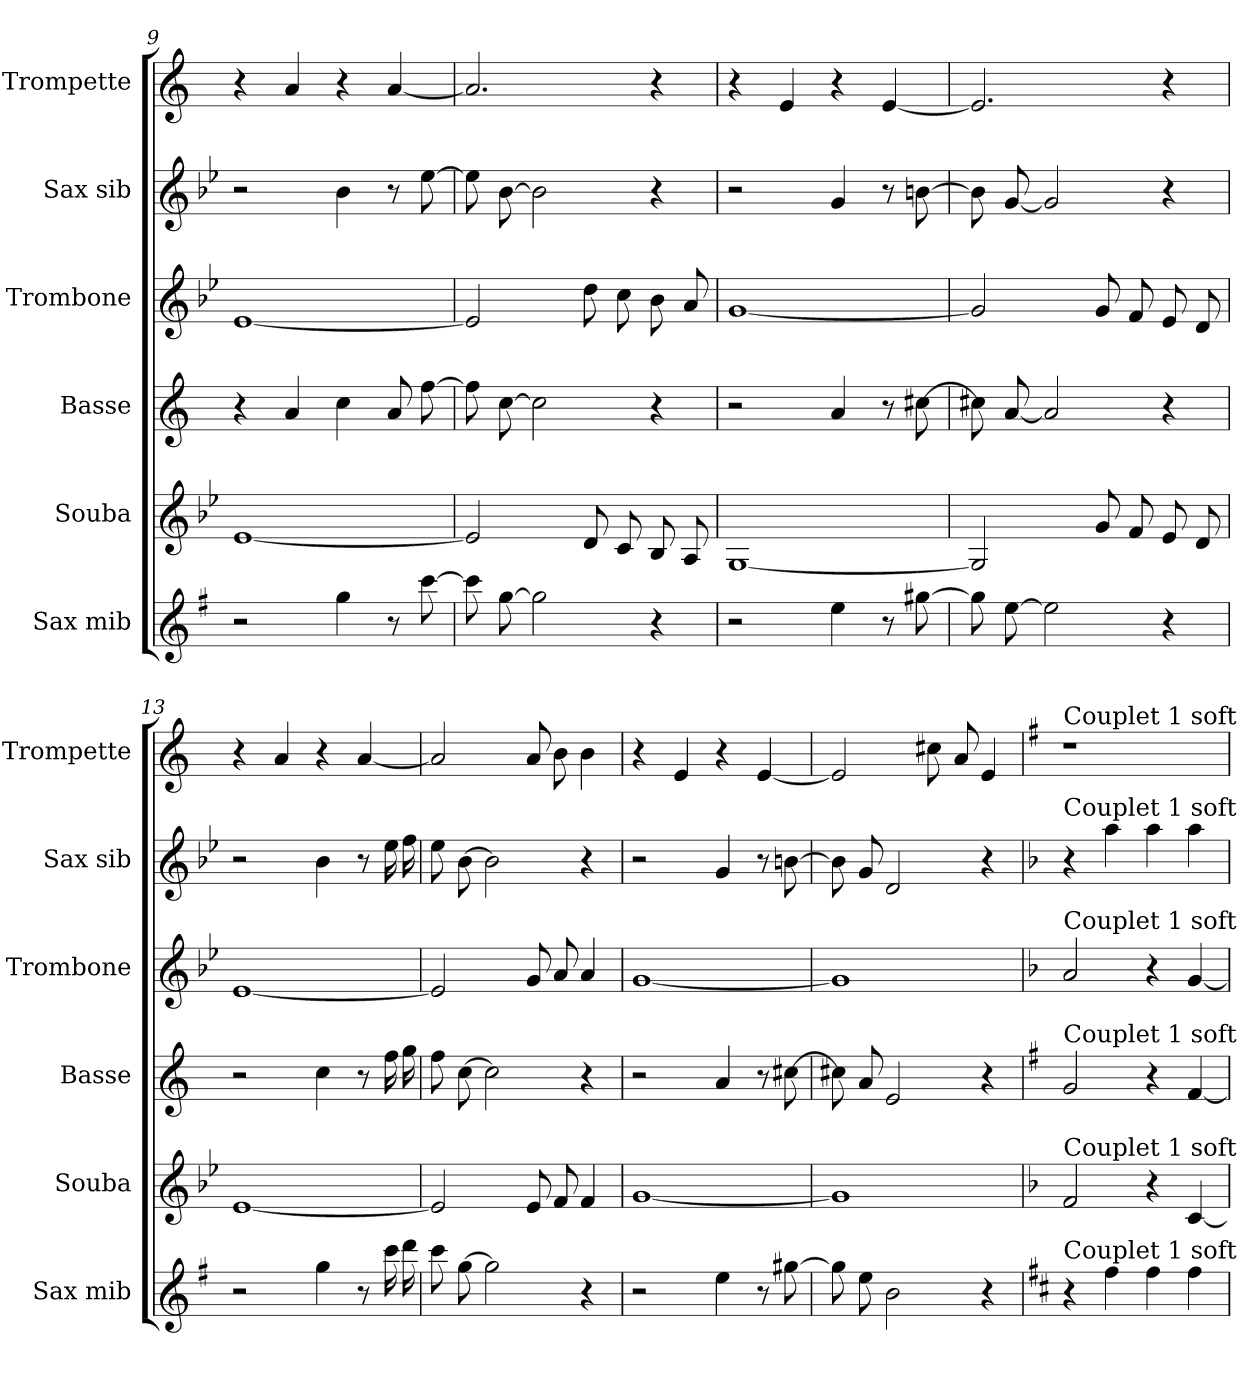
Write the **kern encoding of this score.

**kern	**kern	**kern	**kern	**kern	**kern
*part6	*part5	*part4	*part3	*part2	*part1
*staff6	*staff5	*staff4	*staff3	*staff2	*staff1
*I"Sax mib	*I"Souba	*I"Basse	*I"Trombone	*I"Sax sib	*I"Trompette
*I'Sax mib	*I'Souba	*I'Basse	*I'Trombone	*I'Sax sib	*I'Trompette
*clefG2	*clefG2	*clefG2	*clefG2	*clefG2	*clefG2
*ITrd5c9	*ITrd15c26	*ITrd4c7	*ITrd8c14	*ITrd8c14	*ITrd1c2
*k[b-e-]	*k[b-e-]	*k[b-]	*k[b-e-]	*k[b-e-]	*k[b-e-]
=9	=9	=9	=9	=9	=9
2r	[1EE-	4r	[1E-	2r	4r
.	.	4d	.	.	4g
4b-	.	4f	.	4B-	4r
8r	.	8d	.	8r	[4g
[8ee-	.	[8b-	.	[8e-	.
=10	=10	=10	=10	=10	=10
8ee-]	2EE-]	8b-]	2E-]	8e-]	2.g]
[8b-	.	[8f	.	[8B-	.
2b-]	.	2f]	.	2B-]	.
.	8DD	.	8d	.	.
.	8CC	.	8c	.	.
4r	8BBB-	4r	8B-	4r	4r
.	8AAA	.	8A	.	.
=11	=11	=11	=11	=11	=11
2r	[1GGG	2r	[1G	2r	4r
.	.	.	.	.	4d
4g	.	4d	.	4G	4r
8r	.	8r	.	8r	[4d
[8bn	.	[8f#X	.	[8Bn	.
=12	=12	=12	=12	=12	=12
8bn]	2GGG]	8f#X]	2G]	8Bn]	2.d]
[8g	.	[8d	.	[8G	.
2g]	.	2d]	.	2G]	.
.	8GG	.	8G	.	.
.	8FF	.	8F	.	.
4r	8EE-	4r	8E-	4r	4r
.	8DD	.	8D	.	.
=13	=13	=13	=13	=13	=13
2r	[1EE-	2r	[1E-	2r	4r
.	.	.	.	.	4g
4b-	.	4f	.	4B-	4r
8r	.	8r	.	8r	[4g
16ee-	.	16b-	.	16e-	.
16ff	.	16cc	.	16f	.
=14	=14	=14	=14	=14	=14
8ee-	2EE-]	8b-	2E-]	8e-	2g]
[8b-	.	[8f	.	[8B-	.
2b-]	.	2f]	.	2B-]	.
.	8EE-	.	8G	.	8g
.	8FF	.	8A	.	8a
4r	4FF	4r	4A	4r	4a
=15	=15	=15	=15	=15	=15
2r	[1GG	2r	[1G	2r	4r
.	.	.	.	.	4d
4g	.	4d	.	4G	4r
8r	.	8r	.	8r	[4d
[8bn	.	[8f#X	.	[8Bn	.
=16	=16	=16	=16	=16	=16
8bn]	1GG]	8f#X]	1G]	8Bn]	2d]
8g	.	8d	.	8G	.
2d	.	2A	.	2D	.
.	.	.	.	.	8bn
.	.	.	.	.	8g
4r	.	4r	.	4r	4d
=17	=17	=17	=17	=17	=17
*k[b-]	*k[b-]	*k[]	*k[b-]	*k[b-]	*k[b-]
!	!	!	!	!	!LO:TX:t=Couplet 1 soft
!	!	!	!	!LO:TX:t=Couplet 1 soft	!
!	!	!	!LO:TX:t=Couplet 1 soft	!	!
!	!	!LO:TX:t=Couplet 1 soft	!	!	!
!	!LO:TX:t=Couplet 1 soft	!	!	!	!
!LO:TX:t=Couplet 1 soft	!	!	!	!	!
4r	2FF	2c	2A	4r	1r
4a	.	.	.	4a	.
4a	4r	4r	4r	4a	.
4a	[4CC	[4B	[4G	4a	.
=	=	=	=	=	=
*-	*-	*-	*-	*-	*-
